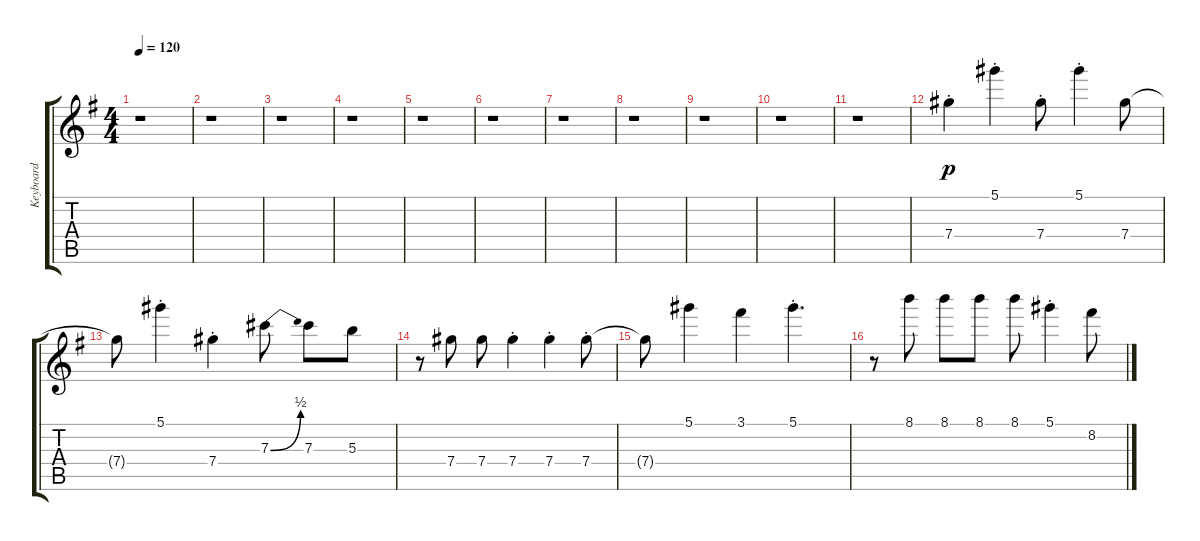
\track ("Keyboard" "Keyboard") {instrument distortionguitar}
\staff {score tabs}
\tuning (Eb5 Bb4 Gb4 Db4 Ab3 Eb3) {hide}
\ts (4 4)
\tempo 120
\clef g2
\ks g
r.1{dy p} |
r.1 |
r.1 |
r.1 |
r.1 |
r.1 |
r.1 |
r.1 |
r.1 |
r.1 |
r.1 |
7.4{st}.4 5.1{st}.4 7.4{st}.8 5.1{st}.4 7.4.8 |
7.4{t}.8 5.1{st}.4 7.4{st}.4 7.3{be (bend 0 0 60 2)}.8 7.3.8 5.3.8 |
r.8 7.4.8 7.4.8 7.4{st}.4 7.4{st}.4 7.4{st}.8 |
7.4{t}.8 5.1.4 3.1.4 5.1{st}.4{d} |
r.8 8.1.8 8.1.8 8.1.8 8.1.8 5.1{st}.4 8.2.8
